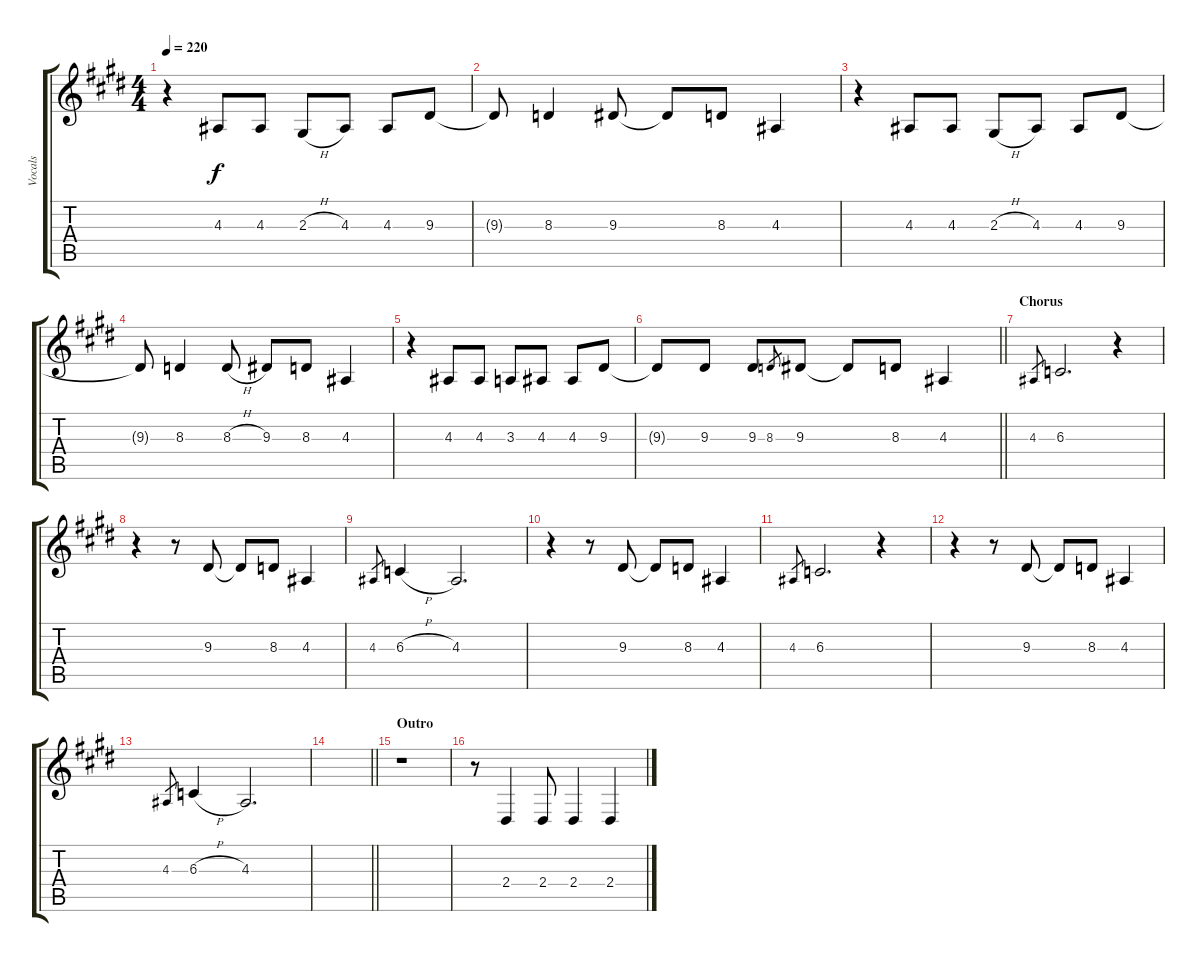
\track ("Vocals" "Vocals") {instrument trumpet}
\staff {score tabs}
\tuning (Eb4 Bb3 Gb3 Db3 Ab2 Eb2) {hide}
\ts (4 4)
\tempo 220
\clef g2
\ks e
r.4{dy f} 4.3.8 4.3.8 2.3{h}.8 4.3.8 4.3.8 9.3.8 |
9.3{t}.8 8.3.4 9.3.8 9.3{t}.8 8.3.8 4.3.4 |
r.4 4.3.8 4.3.8 2.3{h}.8 4.3.8 4.3.8 9.3.8 |
9.3{t}.8 8.3.4 8.3{h}.8 9.3.8 8.3.8 4.3.4 |
r.4 4.3.8 4.3.8 3.3.8 4.3.8 4.3.8 9.3.8 |
\barLineRight lightlight
9.3{t}.8 9.3.8 9.3.8 8.3.8{gr} 9.3.8 9.3{t}.8 8.3.8 4.3.4 |
\section ("" "Chorus")
4.3.8{gr} 6.3.2{d} r.4 |
r.4 r.8 9.3.8 9.3{t}.8 8.3.8 4.3.4 |
4.3.8{gr} 6.3{h}.4 4.3.2{d} |
r.4 r.8 9.3.8 9.3{t}.8 8.3.8 4.3.4 |
4.3.8{gr} 6.3.2{d} r.4 |
r.4 r.8 9.3.8 9.3{t}.8 8.3.8 4.3.4 |
4.3.8{gr} 6.3{h}.4 4.3.2{d} |
\barLineRight lightlight
|
\section ("" "Outro")
r.1 |
r.8 2.4.4 2.4.8 2.4.4 2.4.4
